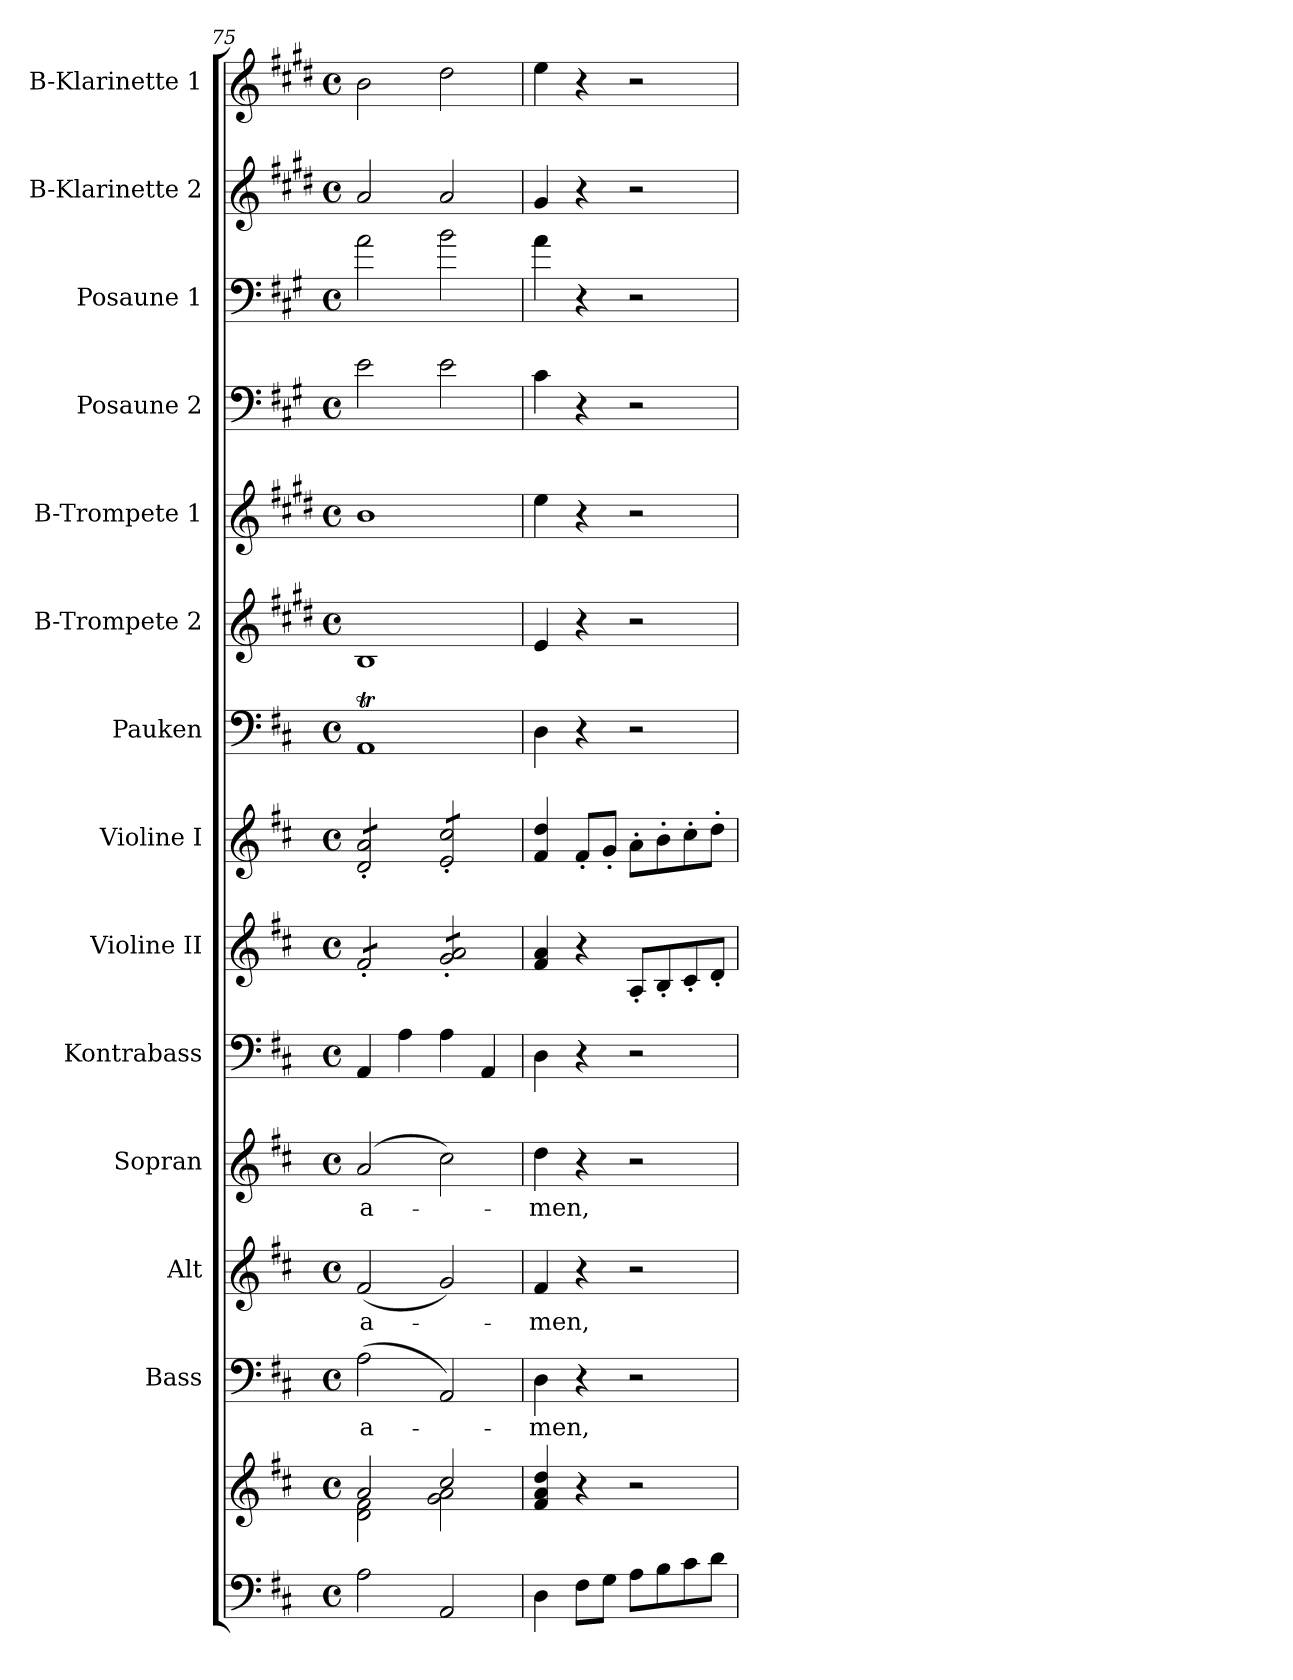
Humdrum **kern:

**kern	**kern	**kern	**text	**kern	**text	**kern	**text	**kern	**kern	**kern	**kern	**kern	**kern	**kern	**kern	**kern	**kern
*part14	*part14	*part13	*part13	*part12	*part12	*part11	*part11	*part10	*part9	*part8	*part7	*part6	*part5	*part4	*part3	*part2	*part1
*staff15	*staff14	*staff13	*staff13	*staff12	*staff12	*staff11	*staff11	*staff10	*staff9	*staff8	*staff7	*staff6	*staff5	*staff4	*staff3	*staff2	*staff1
*	*	*I"Bass	*	*I"Alt	*	*I"Sopran	*	*I"Kontrabass	*I"Violine II	*I"Violine I	*I"Pauken	*I"B-Trompete 2	*I"B-Trompete 1	*I"Posaune 2	*I"Posaune 1	*I"B-Klarinette 2	*I"B-Klarinette 1
*	*	*I'B.	*	*I'A.	*	*I'S.	*	*I'Kb.	*I'Vl. II	*I'Vl. I	*I'Pk.	*I'B Trp. 2	*I'B Trp. 1	*I'Pos. 2	*I'Pos. 1	*I'B Kl. 2	*I'B Kl. 1
*clefF4	*clefG2	*clefF4	*	*clefG2	*	*clefG2	*	*clefF4	*clefG2	*clefG2	*clefF4	*clefG2	*clefG2	*clefF4	*clefF4	*clefG2	*clefG2
*	*	*	*	*	*	*	*	*ITrd7c12	*	*	*	*ITrd1c2	*ITrd1c2	*ITrd4c7	*ITrd4c7	*ITrd1c2	*ITrd1c2
*k[f#c#]	*k[f#c#]	*k[f#c#]	*	*k[f#c#]	*	*k[f#c#]	*	*k[f#c#]	*k[f#c#]	*k[f#c#]	*k[f#c#]	*k[f#c#]	*k[f#c#]	*k[f#c#]	*k[f#c#]	*k[f#c#]	*k[f#c#]
*D:	*D:	*D:	*	*D:	*	*D:	*	*D:	*D:	*D:	*D:	*D:	*D:	*D:	*D:	*D:	*D:
*M4/4	*M4/4	*M4/4	*	*M4/4	*	*M4/4	*	*M4/4	*M4/4	*M4/4	*M4/4	*M4/4	*M4/4	*M4/4	*M4/4	*M4/4	*M4/4
*met(c)	*met(c)	*met(c)	*	*met(c)	*	*met(c)	*	*met(c)	*met(c)	*met(c)	*met(c)	*met(c)	*met(c)	*met(c)	*met(c)	*met(c)	*met(c)
=75	=75	=75	=75	=75	=75	=75	=75	=75	=75	=75	=75	=75	=75	=75	=75	=75	=75
*	*^	*	*	*	*	*	*	*	*	*	*	*	*	*	*	*	*
!	!	!	!	!LO:LY:b	!	!LO:LY:b	!	!LO:LY:b	!	!	!	!	!	!	!	!	!	!
*	*	*	*	*	*	*	*	*	*	*tremolo	*	*	*	*	*	*	*	*
*	*	*	*	*	*	*	*	*	*	*	*tremolo	*	*	*	*	*	*	*
2A\	2a/	2d\ 2f#\	(>2A\	a-	(<2f#/	a-	(2a/	a-	4AAA/	8f#'</L	8d/'< 8a/'<L	1AAT	1A	1a	2A\	2d\	2g/	2a\
.	.	.	.	.	.	.	.	.	.	8f#'</	8d/'< 8a/'<	.	.	.	.	.	.	.
.	.	.	.	.	.	.	.	.	4AA\	8f#'</	8d/'< 8a/'<	.	.	.	.	.	.	.
.	.	.	.	.	.	.	.	.	.	8f#'</J	8d/'< 8a/'<J	.	.	.	.	.	.	.
2AA/	2cc#/	2g\ 2a\	2AA/)	.	2g/)	.	2cc#\)	.	4AA\	8g/'< 8a/'<L	8e/'< 8cc#/'<L	.	.	.	2A\	2e\	2g/	2cc#\
.	.	.	.	.	.	.	.	.	.	8g/'< 8a/'<	8e/'< 8cc#/'<	.	.	.	.	.	.	.
.	.	.	.	.	.	.	.	.	4AAA/	8g/'< 8a/'<	8e/'< 8cc#/'<	.	.	.	.	.	.	.
.	.	.	.	.	.	.	.	.	.	8g/'< 8a/'<J	8e/'< 8cc#/'<J	.	.	.	.	.	.	.
*	*	*	*	*	*	*	*	*	*	*	*Xtremolo	*	*	*	*	*	*	*
*	*	*	*	*	*	*	*	*	*	*Xtremolo	*	*	*	*	*	*	*	*
*	*v	*v	*	*	*	*	*	*	*	*	*	*	*	*	*	*	*	*
!!LO:PB:g=z
=76	=76	=76	=76	=76	=76	=76	=76	=76	=76	=76	=76	=76	=76	=76	=76	=76	=76
!	!	!	!LO:LY:b	!	!LO:LY:b	!	!LO:LY:b	!	!	!	!	!	!	!	!	!	!
4D\	4f#/ 4a/ 4dd/	4D\	-men,	4f#/	-men,	4dd\	-men,	4DD\	4f#/ 4a/	4f#/ 4dd/	4D\	4d/	4dd\	4F#\	4d\	4f#/	4dd\
8F#\L	4r	4r	.	4r	.	4r	.	4r	4r	8f#'</L	4r	4r	4r	4r	4r	4r	4r
8G\J	.	.	.	.	.	.	.	.	.	8g'</J	.	.	.	.	.	.	.
8A\L	2r	2r	.	2r	.	2r	.	2r	8A'</L	8a'>\L	2r	2r	2r	2r	2r	2r	2r
8B\	.	.	.	.	.	.	.	.	8B'</	8b'>\	.	.	.	.	.	.	.
8c#\	.	.	.	.	.	.	.	.	8c#'</	8cc#'>\	.	.	.	.	.	.	.
8d\J	.	.	.	.	.	.	.	.	8d'</J	8dd'>\J	.	.	.	.	.	.	.
=	=	=	=	=	=	=	=	=	=	=	=	=	=	=	=	=	=
*-	*-	*-	*-	*-	*-	*-	*-	*-	*-	*-	*-	*-	*-	*-	*-	*-	*-
